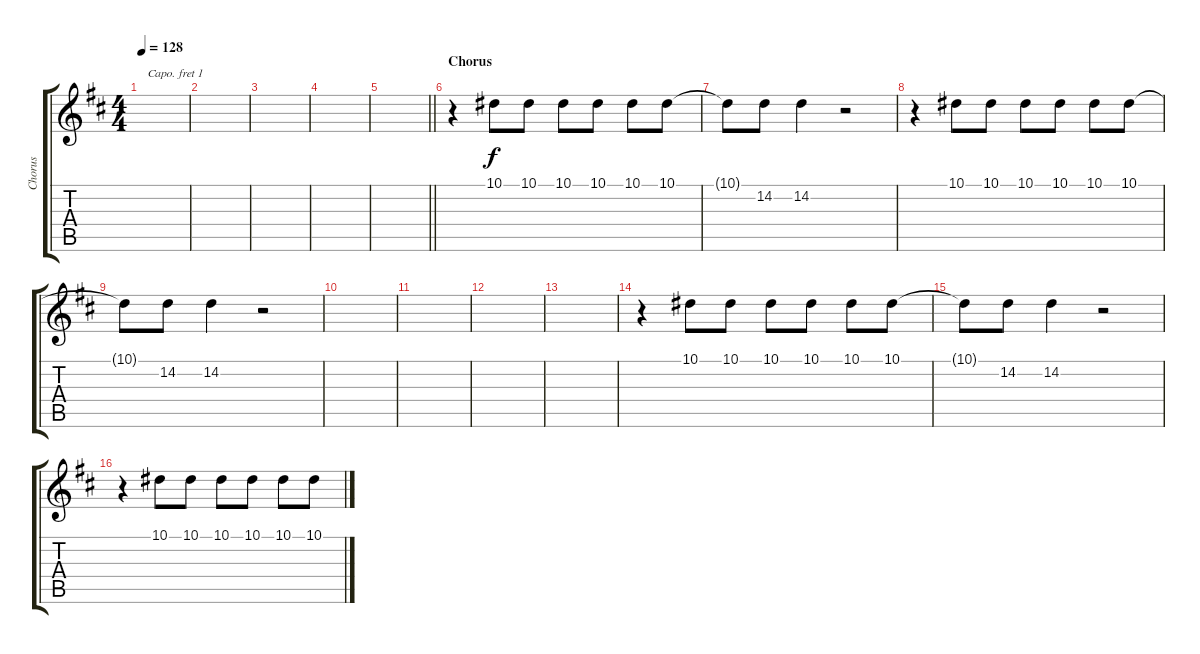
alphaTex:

\track ("Chorus" "Chorus") {instrument synthvoice}
\staff {score tabs}
\capo 1
\tuning (E4 B3 G3 D3 A2 E2) {hide}
\ts (4 4)
\tempo 128
\clef g2
\ks d
|
|
|
|
\barLineRight lightlight
|
\section ("" "Chorus")
r.4 10.1.8 10.1.8 10.1.8 10.1.8 10.1.8 10.1.8 |
10.1{t}.8 14.2.8 14.2.4 r.2 |
r.4 10.1.8 10.1.8 10.1.8 10.1.8 10.1.8 10.1.8 |
10.1{t}.8 14.2.8 14.2.4 r.2 |
|
|
|
|
r.4 10.1.8 10.1.8 10.1.8 10.1.8 10.1.8 10.1.8 |
10.1{t}.8 14.2.8 14.2.4 r.2 |
r.4 10.1.8 10.1.8 10.1.8 10.1.8 10.1.8 10.1.8
